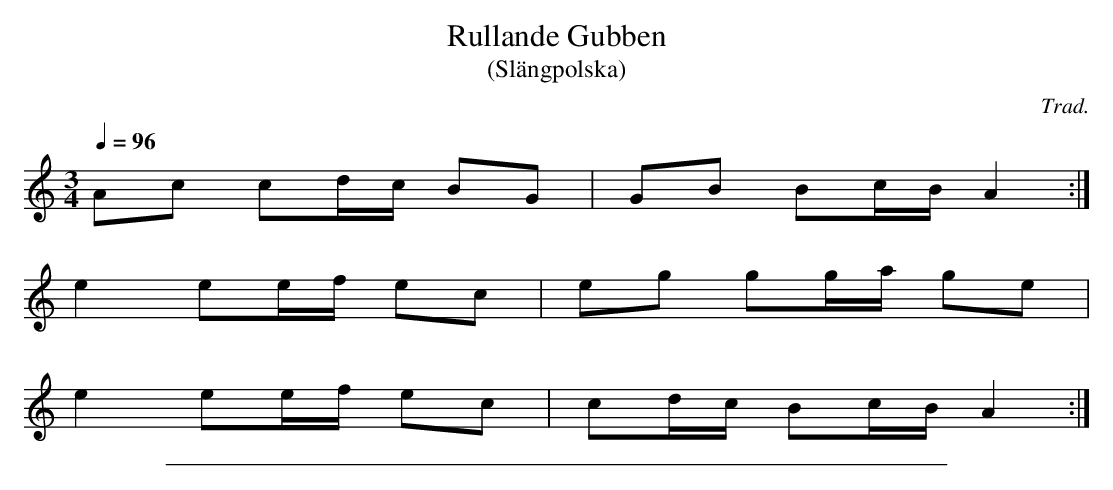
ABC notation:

X:1
T: Rullande Gubben
T: (Sl\"angpolska)
C:Trad.
M:3/4
L:1/8
Q:1/4=96
K:Am
 A-c cd/c/ B-G | G-B Bc/B/ A2   :|
 e2  ee/f/ ec  | e-g gg/a/ ge    |
 e2  ee/f/ ec  | cd/c/ Bc/B/ A2 :|
